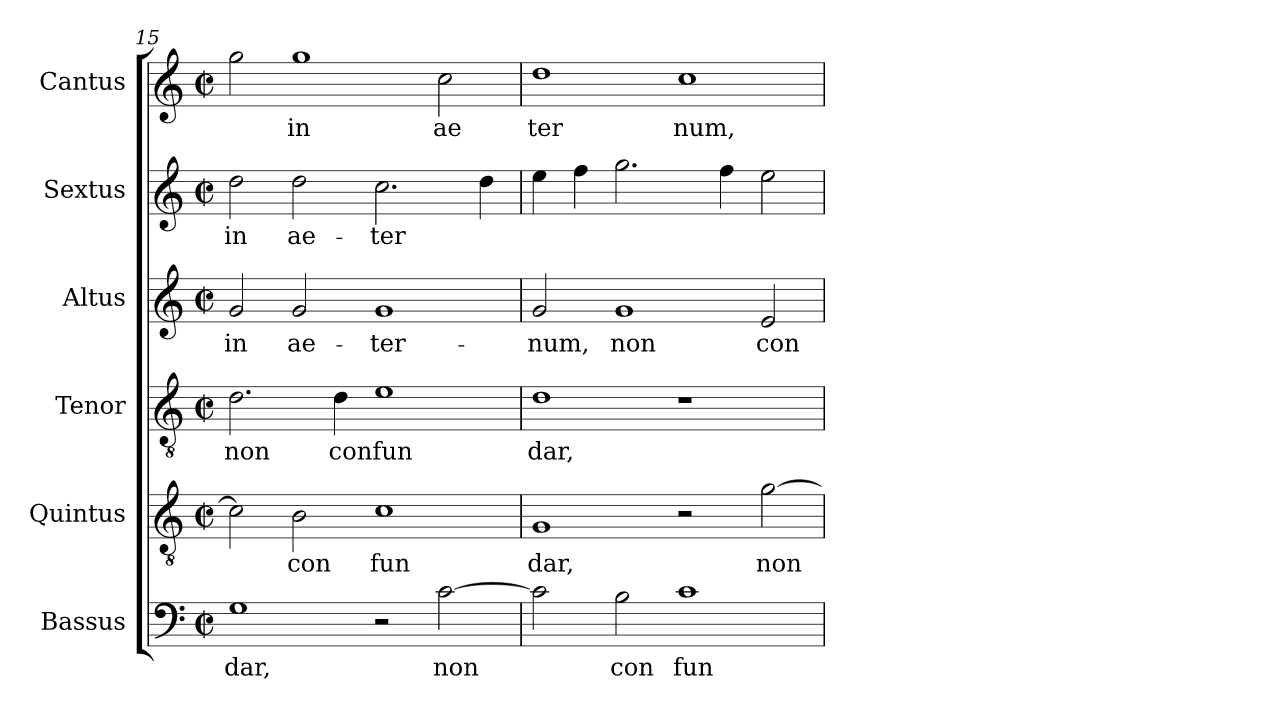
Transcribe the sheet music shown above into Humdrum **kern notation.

**kern	**text	**kern	**text	**kern	**text	**kern	**text	**kern	**text	**kern	**text
*part6	*part6	*part5	*part5	*part4	*part4	*part3	*part3	*part2	*part2	*part1	*part1
*staff6	*staff6	*staff5	*staff5	*staff4	*staff4	*staff3	*staff3	*staff2	*staff2	*staff1	*staff1
*I"Bassus	*	*I"Quintus	*	*I"Tenor	*	*I"Altus	*	*I"Sextus	*	*I"Cantus	*
*clefF4	*	*clefGv2	*	*clefGv2	*	*clefG2	*	*clefG2	*	*clefG2	*
*k[]	*	*k[]	*	*k[]	*	*k[]	*	*k[]	*	*k[]	*
*C:	*	*C:	*	*C:	*	*C:	*	*C:	*	*C:	*
*M2/2	*	*M2/2	*	*M2/2	*	*M2/2	*	*M2/2	*	*M2/2	*
*met(c|)	*	*met(c|)	*	*met(c|)	*	*met(c|)	*	*met(c|)	*	*met(c|)	*
=15	=15	=15	=15	=15	=15	=15	=15	=15	=15	=15	=15
!	!LO:LY:b:cj	!	!LO:LY:b:cj	!	!LO:LY:b:cj	!	!LO:LY:b:cj	!	!LO:LY:b:cj	!	!LO:LY:b:cj
1G	dar,	2c\]	.	2.d\	non	2g/	in	2dd\	in	2gg\	.
!	!	!	!LO:LY:b:cj	!	!	!	!LO:LY:b:cj	!	!LO:LY:b:cj	!	!LO:LY:b:cj
.	.	2B\	con	.	.	2g/	ae-	2dd\	ae-	1gg	in
!	!	!	!	!	!LO:LY:b:cj	!	!	!	!	!	!
.	.	.	.	4d\	confun-	.	.	.	.	.	.
!	!	!	!LO:LY:b:cj	!	!LO:LY:b:cj	!	!LO:LY:b:cj	!	!LO:LY:b:cj	!	!
2r	.	1c	fun	1e	--	1g	-ter-	2.cc\	-ter-	.	.
!	!LO:LY:b:cj	!	!	!	!	!	!	!	!	!	!LO:LY:b:cj
[>2c\	non	.	.	.	.	.	.	.	.	2cc\	ae
!	!	!	!	!	!	!	!	!	!LO:LY:b:cj	!	!
.	.	.	.	.	.	.	.	4dd\	--	.	.
=16	=16	=16	=16	=16	=16	=16	=16	=16	=16	=16	=16
!	!LO:LY:b:cj	!	!LO:LY:b:cj	!	!LO:LY:b:cj	!	!LO:LY:b:cj	!	!LO:LY:b:cj	!	!LO:LY:b:cj
2c\]	.	1G	dar,	1d	-dar,	2g/	-num,	4ee\	--	1dd	ter
!	!	!	!	!	!	!	!	!	!LO:LY:b:cj	!	!
.	.	.	.	.	.	.	.	4ff\	--	.	.
!	!LO:LY:b:cj	!	!	!	!	!	!LO:LY:b:cj	!	!LO:LY:b:cj	!	!
2B\	con	.	.	.	.	1g	non	2.gg\	--	.	.
!	!LO:LY:b:cj	!	!	!	!	!	!	!	!	!	!LO:LY:b:cj
1c	fun	2r	.	1r	.	.	.	.	.	1cc	num,
!	!	!	!	!	!	!	!	!	!LO:LY:b:cj	!	!
.	.	.	.	.	.	.	.	4ff\	--	.	.
!	!	!	!LO:LY:b:cj	!	!	!	!LO:LY:b:cj	!	!LO:LY:b:cj	!	!
.	.	[>2g\	non	.	.	2e/	con-	2ee\	--	.	.
=	=	=	=	=	=	=	=	=	=	=	=
*-	*-	*-	*-	*-	*-	*-	*-	*-	*-	*-	*-
